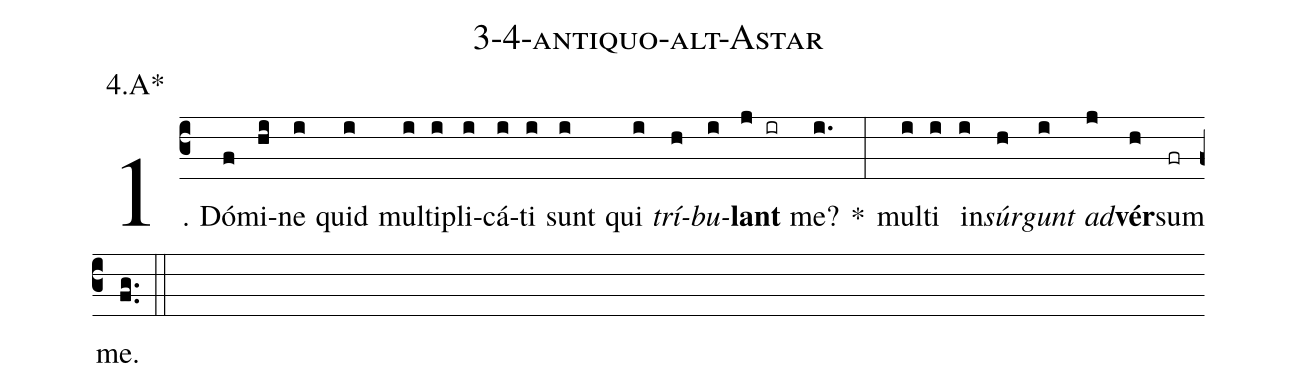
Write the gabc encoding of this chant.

name: 3-4-antiquo-alt-Astar;
annotation: 4.A*;
%%
(c3)1. Dó(f)mi(hi)ne(i) quid(i) mul(i)ti(i)pli(i)cá(i)ti(i) sunt(i) qui(i) <i>trí</i>(h)<i>bu</i>(i)<b>lant</b>(j ir) me?(i.) *(:) mul(i)ti(i) in(i)<i>súr</i>(h)<i>gunt</i>(i) <i>ad</i>(j)<b>vér</b>(h)sum(fr) me.(fg..) (::)
